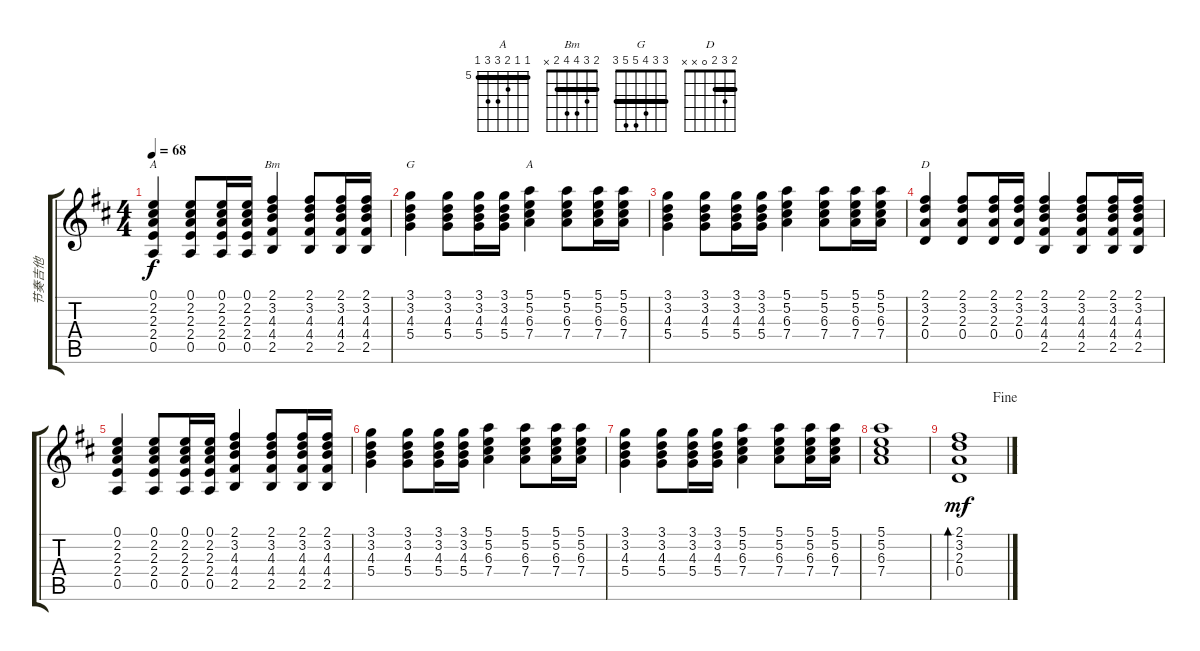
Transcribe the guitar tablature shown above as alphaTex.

\track ("节奏吉他" "节奏吉他") {instrument acousticguitarsteel}
\staff {score tabs}
\tuning (E4 B3 G3 D3 A2 E2) {hide}
\chord ("A" 0 2 2 2 0 x)
\chord ("Bm" 2 3 4 4 2 x) {barre 2}
\chord ("G" 3 3 4 5 5 3) {barre 3}
\chord ("A" 5 5 6 7 7 5) {firstfret 5 barre 5}
\chord ("D" 2 3 2 0 x x) {barre 2}
\ts (4 4)
\tempo 68
\clef g2
\ks d
(0.1 2.2 2.3 2.4 0.5).4{ch "A" dy f} (0.1 2.2 2.3 2.4 0.5).8 (0.1 2.2 2.3 2.4 0.5).16 (0.1 2.2 2.3 2.4 0.5).16 (2.1 3.2 4.3 4.4 2.5).4{ch "Bm"} (2.1 3.2 4.3 4.4 2.5).8 (2.1 3.2 4.3 4.4 2.5).16 (2.1 3.2 4.3 4.4 2.5).16 |
(3.1 3.2 4.3 5.4).4{ch "G"} (3.1 3.2 4.3 5.4).8 (3.1 3.2 4.3 5.4).16 (3.1 3.2 4.3 5.4).16 (5.1 5.2 6.3 7.4).4{ch "A"} (5.1 5.2 6.3 7.4).8 (5.1 5.2 6.3 7.4).16 (5.1 5.2 6.3 7.4).16 |
(3.1 3.2 4.3 5.4).4 (3.1 3.2 4.3 5.4).8 (3.1 3.2 4.3 5.4).16 (3.1 3.2 4.3 5.4).16 (5.1 5.2 6.3 7.4).4 (5.1 5.2 6.3 7.4).8 (5.1 5.2 6.3 7.4).16 (5.1 5.2 6.3 7.4).16 |
(2.1 3.2 2.3 0.4).4{ch "D"} (2.1 3.2 2.3 0.4).8 (2.1 3.2 2.3 0.4).16 (2.1 3.2 2.3 0.4).16 (2.1 3.2 4.3 4.4 2.5).4 (2.1 3.2 4.3 4.4 2.5).8 (2.1 3.2 4.3 4.4 2.5).16 (2.1 3.2 4.3 4.4 2.5).16 |
(0.1 2.2 2.3 2.4 0.5).4 (0.1 2.2 2.3 2.4 0.5).8 (0.1 2.2 2.3 2.4 0.5).16 (0.1 2.2 2.3 2.4 0.5).16 (2.1 3.2 4.3 4.4 2.5).4 (2.1 3.2 4.3 4.4 2.5).8 (2.1 3.2 4.3 4.4 2.5).16 (2.1 3.2 4.3 4.4 2.5).16 |
(3.1 3.2 4.3 5.4).4 (3.1 3.2 4.3 5.4).8 (3.1 3.2 4.3 5.4).16 (3.1 3.2 4.3 5.4).16 (5.1 5.2 6.3 7.4).4 (5.1 5.2 6.3 7.4).8 (5.1 5.2 6.3 7.4).16 (5.1 5.2 6.3 7.4).16 |
(3.1 3.2 4.3 5.4).4 (3.1 3.2 4.3 5.4).8 (3.1 3.2 4.3 5.4).16 (3.1 3.2 4.3 5.4).16 (5.1 5.2 6.3 7.4).4 (5.1 5.2 6.3 7.4).8 (5.1 5.2 6.3 7.4).16 (5.1 5.2 6.3 7.4).16 |
(5.1 5.2 6.3 7.4).1 |
\jump fine
(2.1 3.2 2.3 0.4).1{bd 240 dy mf}
